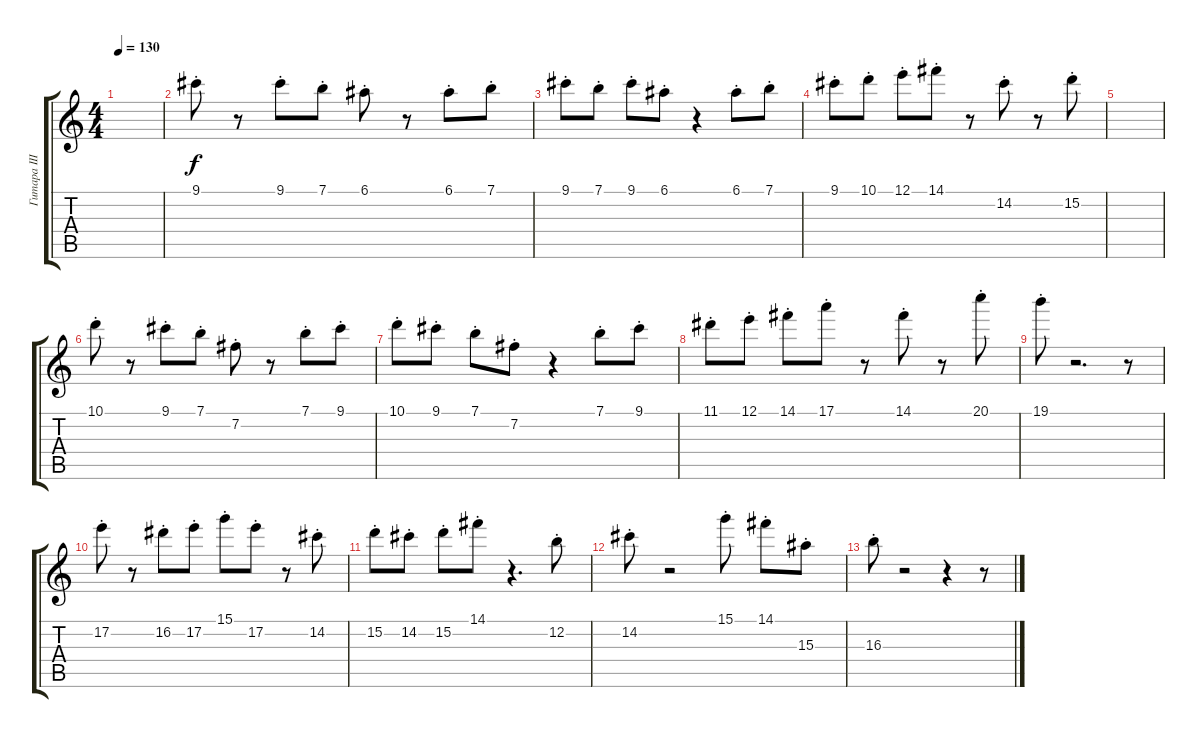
\track ("Гитара III" "Гитара III") {instrument synthbass1}
\staff {score tabs}
\tuning (E4 B3 G3 D3 A2 E2) {hide}
\ts (4 4)
\tempo 130
\clef g2
\ks c
|
9.1{st}.8 r.8 9.1{st}.8 7.1{st}.8 6.1{st}.8 r.8 6.1{st}.8 7.1{st}.8 |
9.1{st}.8 7.1{st}.8 9.1{st}.8 6.1{st}.8 r.4 6.1{st}.8 7.1{st}.8 |
9.1{st}.8 10.1{st}.8 12.1{st}.8 14.1{st}.8 r.8 14.2{st}.8 r.8 15.2{st}.8 |
|
10.1{st}.8 r.8 9.1{st}.8 7.1{st}.8 7.2{st}.8 r.8 7.1{st}.8 9.1{st}.8 |
10.1{st}.8 9.1{st}.8 7.1{st}.8 7.2{st}.8 r.4 7.1{st}.8 9.1{st}.8 |
11.1{st}.8 12.1{st}.8 14.1{st}.8 17.1{st}.8 r.8 14.1{st}.8 r.8 20.1{st}.8 |
19.1{st}.8 r.2{d} r.8 |
17.2{st}.8 r.8 16.2{st}.8 17.2{st}.8 15.1{st}.8 17.2{st}.8 r.8 14.2{st}.8 |
15.2{st}.8 14.2{st}.8 15.2{st}.8 14.1{st}.8 r.4{d} 12.2{st}.8 |
14.2{st}.8 r.2 15.1{st}.8 14.1{st}.8 15.3{st}.8 |
16.3{st}.8 r.2 r.4 r.8
